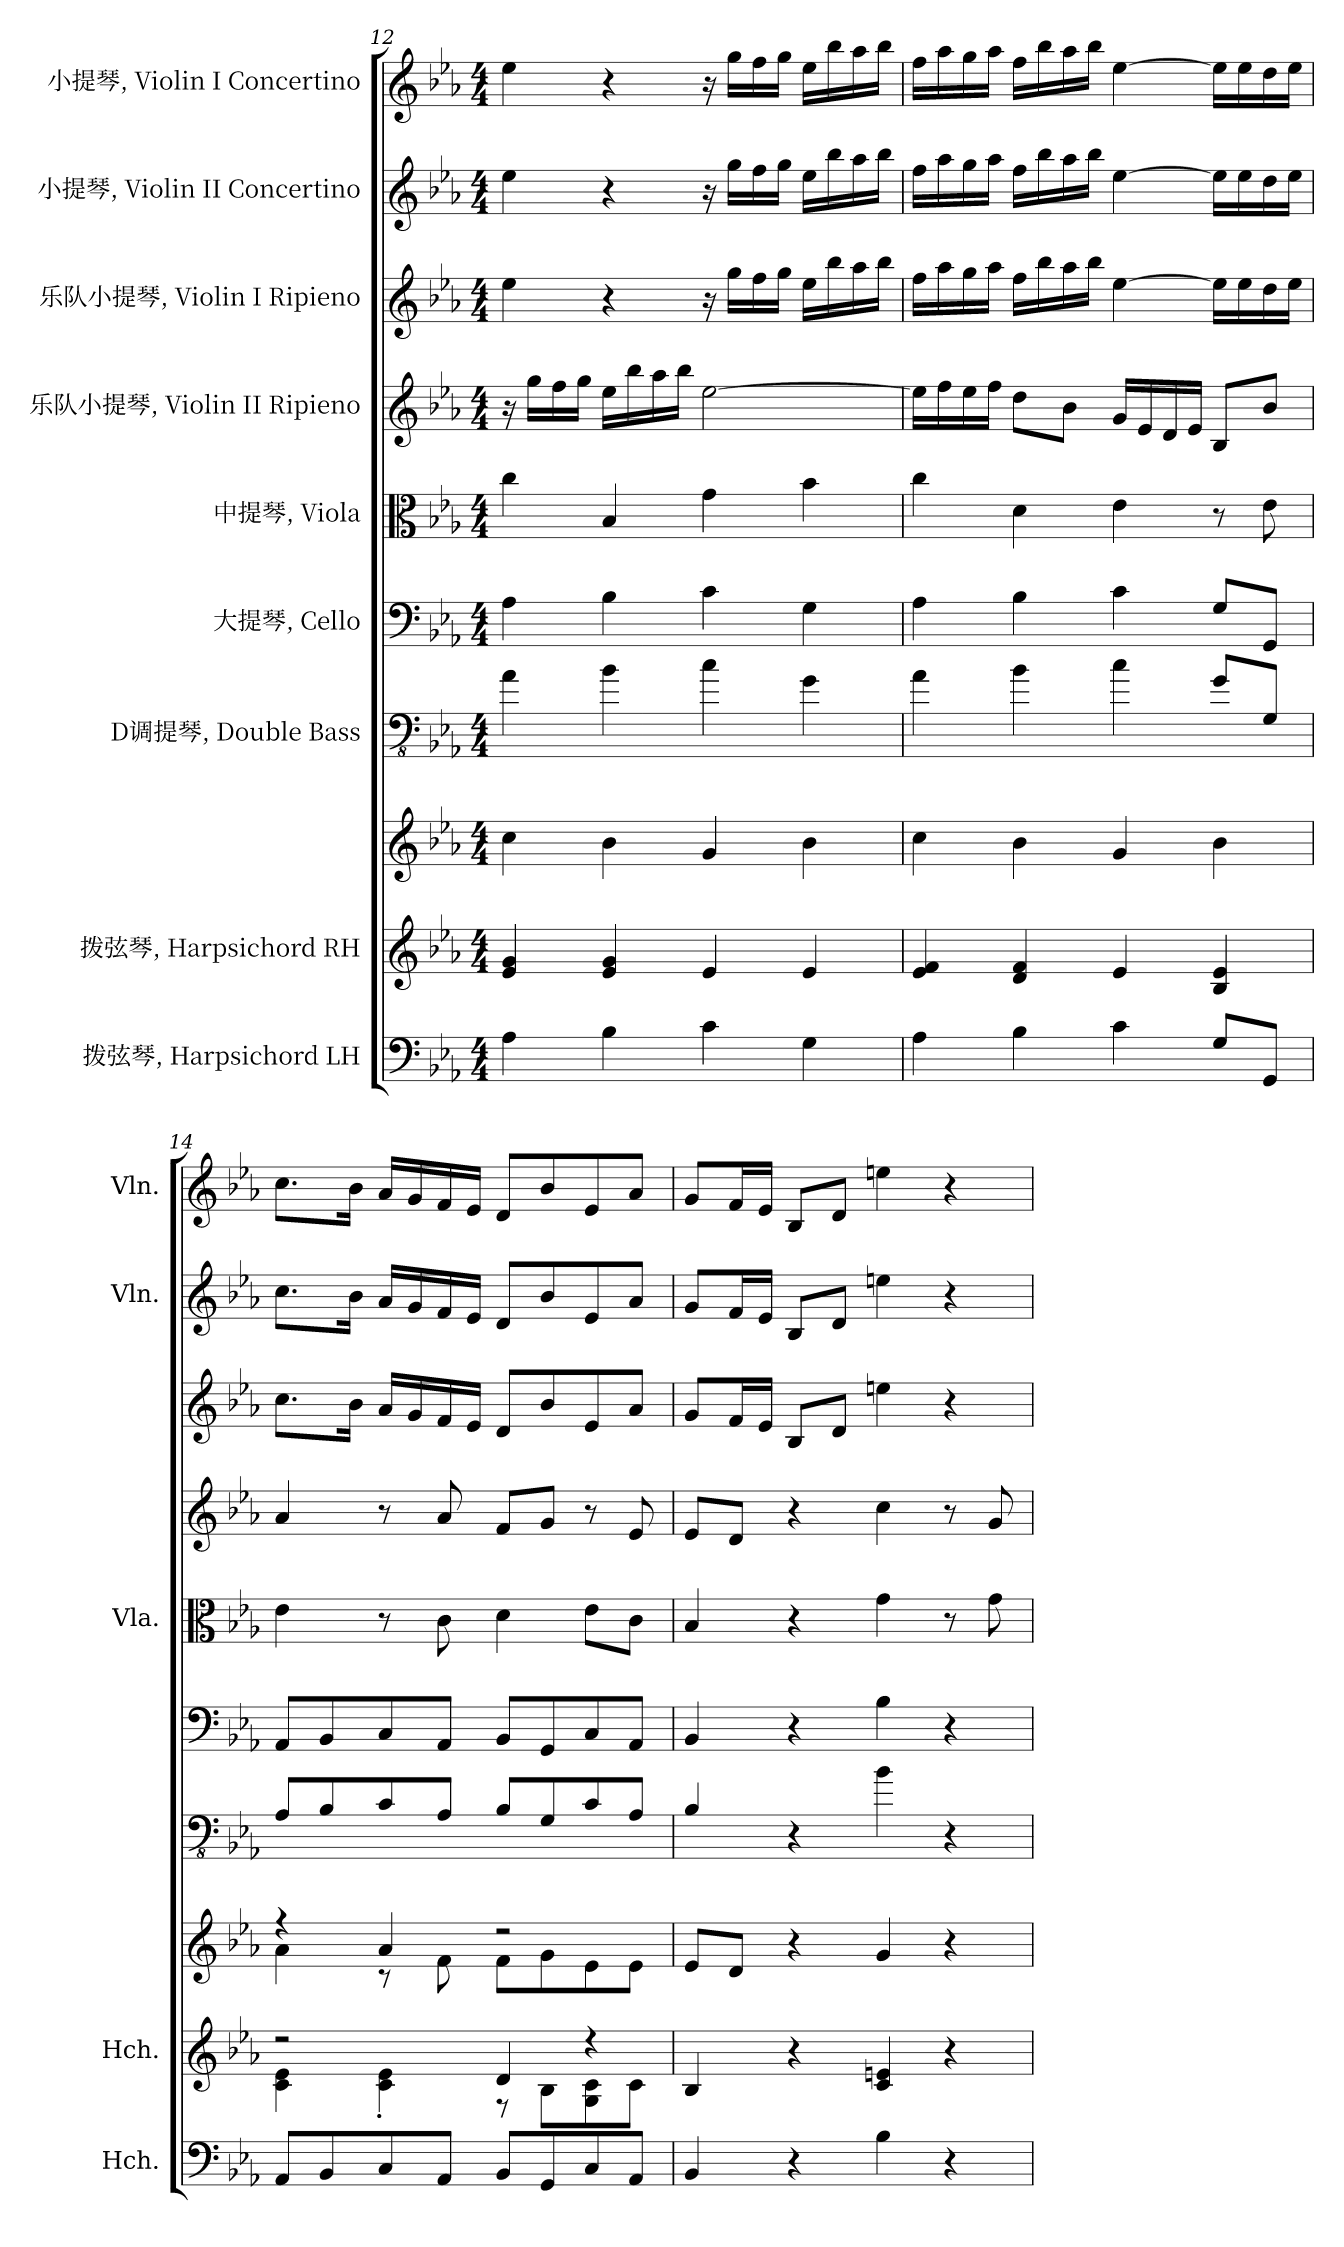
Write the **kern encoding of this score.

**kern	**kern	**kern	**kern	**kern	**kern	**kern	**kern	**kern	**kern
*part9	*part8	*part8	*part7	*part6	*part5	*part4	*part3	*part2	*part1
*staff10	*staff9	*staff8	*staff7	*staff6	*staff5	*staff4	*staff3	*staff2	*staff1
*I"拨弦琴, Harpsichord LH	*I"拨弦琴, Harpsichord RH	*	*I"D调提琴, Double Bass	*I"大提琴, Cello	*I"中提琴, Viola	*I"乐队小提琴, Violin II Ripieno	*I"乐队小提琴, Violin I Ripieno	*I"小提琴, Violin II Concertino	*I"小提琴, Violin I Concertino
*I'Hch.	*I'Hch.	*	*	*	*I'Vla.	*	*	*I'Vln.	*I'Vln.
*clefF4	*clefG2	*clefG2	*clefFv4	*clefF4	*clefC3	*clefG2	*clefG2	*clefG2	*clefG2
*	*	*	*ITrd7c12	*	*	*	*	*	*
*k[b-e-a-]	*k[b-e-a-]	*k[b-e-a-]	*k[b-e-a-]	*k[b-e-a-]	*k[b-e-a-]	*k[b-e-a-]	*k[b-e-a-]	*k[b-e-a-]	*k[b-e-a-]
*M4/4	*M4/4	*M4/4	*M4/4	*M4/4	*M4/4	*M4/4	*M4/4	*M4/4	*M4/4
=12	=12	=12	=12	=12	=12	=12	=12	=12	=12
4A-\	4e-/ 4g/	4cc\	4AA-\	4A-\	4cc\	16r	4ee-\	4ee-\	4ee-\
.	.	.	.	.	.	16gg\LL	.	.	.
.	.	.	.	.	.	16ff\	.	.	.
.	.	.	.	.	.	16gg\JJ	.	.	.
4B-\	4e-/ 4g/	4b-\	4BB-\	4B-\	4B-/	16ee-\LL	4r	4r	4r
.	.	.	.	.	.	16bb-\	.	.	.
.	.	.	.	.	.	16aa-\	.	.	.
.	.	.	.	.	.	16bb-\JJ	.	.	.
4c\	4e-/	4g/	4C\	4c\	4g\	[2ee-\	16r	16r	16r
.	.	.	.	.	.	.	16gg\LL	16gg\LL	16gg\LL
.	.	.	.	.	.	.	16ff\	16ff\	16ff\
.	.	.	.	.	.	.	16gg\JJ	16gg\JJ	16gg\JJ
4G\	4e-/	4b-\	4GG\	4G\	4b-\	.	16ee-\LL	16ee-\LL	16ee-\LL
.	.	.	.	.	.	.	16bb-\	16bb-\	16bb-\
.	.	.	.	.	.	.	16aa-\	16aa-\	16aa-\
.	.	.	.	.	.	.	16bb-\JJ	16bb-\JJ	16bb-\JJ
!!LO:PB:g=z
=13	=13	=13	=13	=13	=13	=13	=13	=13	=13
4A-\	4e-/ 4f/	4cc\	4AA-\	4A-\	4cc\	16ee-\LL]	16ff\LL	16ff\LL	16ff\LL
.	.	.	.	.	.	16ff\	16aa-\	16aa-\	16aa-\
.	.	.	.	.	.	16ee-\	16gg\	16gg\	16gg\
.	.	.	.	.	.	16ff\JJ	16aa-\JJ	16aa-\JJ	16aa-\JJ
4B-\	4d/ 4f/	4b-\	4BB-\	4B-\	4d\	8dd\L	16ff\LL	16ff\LL	16ff\LL
.	.	.	.	.	.	.	16bb-\	16bb-\	16bb-\
.	.	.	.	.	.	8b-\J	16aa-\	16aa-\	16aa-\
.	.	.	.	.	.	.	16bb-\JJ	16bb-\JJ	16bb-\JJ
4c\	4e-/	4g/	4C\	4c\	4e-\	16g/LL	[4ee-\	[4ee-\	[4ee-\
.	.	.	.	.	.	16e-/	.	.	.
.	.	.	.	.	.	16d/	.	.	.
.	.	.	.	.	.	16e-/JJ	.	.	.
8G/L	4B-/ 4e-/	4b-\	8GG/L	8G/L	8r	8B-/L	16ee-\LL]	16ee-\LL]	16ee-\LL]
.	.	.	.	.	.	.	16ee-\	16ee-\	16ee-\
8GG/J	.	.	8GGG/J	8GG/J	8e-\	8b-/J	16dd\	16dd\	16dd\
.	.	.	.	.	.	.	16ee-\JJ	16ee-\JJ	16ee-\JJ
=14	=14	=14	=14	=14	=14	=14	=14	=14	=14
*	*^	*^	*	*	*	*	*	*	*
8AA-/L	2r	4c\ 4e-\	4r	4a-\	8AAA-/L	8AA-/L	4e-\	4a-/	8.cc\L	8.cc\L	8.cc\L
8BB-/	.	.	.	.	8BBB-/	8BB-/	.	.	.	.	.
.	.	.	.	.	.	.	.	.	16b-\Jk	16b-\Jk	16b-\Jk
8C/	.	4c\' 4e-\'	4a-/	8r	8CC/	8C/	8r	8r	16a-/LL	16a-/LL	16a-/LL
.	.	.	.	.	.	.	.	.	16g/	16g/	16g/
8AA-/J	.	.	.	8f\	8AAA-/J	8AA-/J	8c\	8a-/	16f/	16f/	16f/
.	.	.	.	.	.	.	.	.	16e-/JJ	16e-/JJ	16e-/JJ
8BB-/L	4d/	8r	2r	8f\L	8BBB-/L	8BB-/L	4d\	8f/L	8d/L	8d/L	8d/L
8GG/	.	8B-\L	.	8g\	8GGG/	8GG/	.	8g/J	8b-/	8b-/	8b-/
8C/	4r	8G\ 8c\	.	8e-\	8CC/	8C/	8e-\L	8r	8e-/	8e-/	8e-/
8AA-/J	.	8c\J	.	8e-\J	8AAA-/J	8AA-/J	8c\J	8e-/	8a-/J	8a-/J	8a-/J
*	*v	*v	*	*	*	*	*	*	*	*	*
*	*	*v	*v	*	*	*	*	*	*	*
=15	=15	=15	=15	=15	=15	=15	=15	=15	=15
4BB-/	4B-/	8e-/L	4BBB-/	4BB-/	4B-/	8e-/L	8g/L	8g/L	8g/L
.	.	8d/J	.	.	.	8d/J	16f/L	16f/L	16f/L
.	.	.	.	.	.	.	16e-/JJ	16e-/JJ	16e-/JJ
4r	4r	4r	4r	4r	4r	4r	8B-/L	8B-/L	8B-/L
.	.	.	.	.	.	.	8d/J	8d/J	8d/J
4B-\	4c/ 4en/	4g/	4BB-\	4B-\	4g\	4cc\	4een\	4een\	4een\
4r	4r	4r	4r	4r	8r	8r	4r	4r	4r
.	.	.	.	.	8g\	8g/	.	.	.
=	=	=	=	=	=	=	=	=	=
*-	*-	*-	*-	*-	*-	*-	*-	*-	*-
